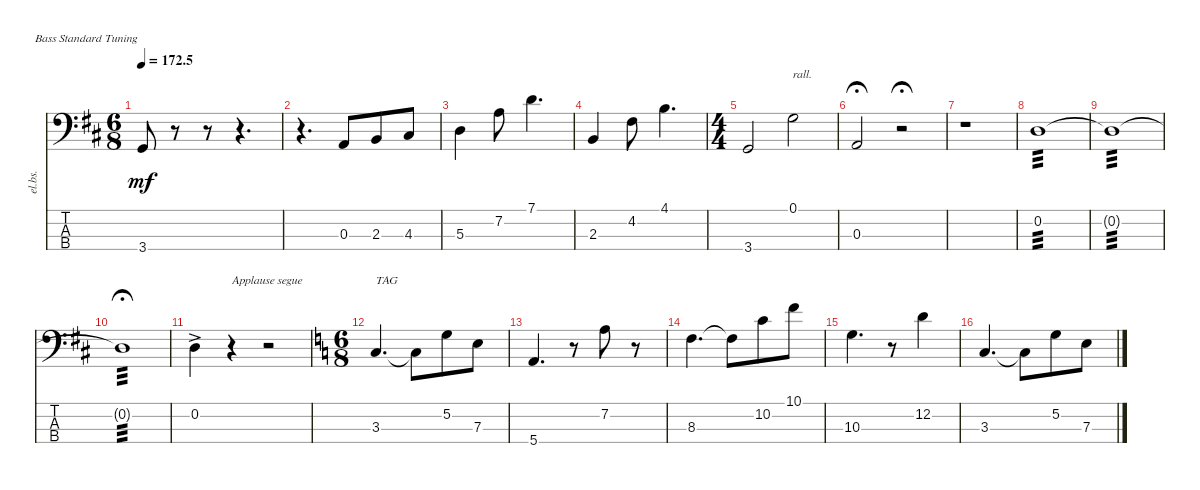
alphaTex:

\defaultSystemsLayout 4
\bracketExtendMode nobrackets
\track ("Electric Bass" "el.bs.") {defaultSystemsLayout 6 multiBarRest instrument electricbassfinger}
\staff {score tabs}
\tuning (G2 D2 A1 E1)
\ts (6 8)
\tempo
172.5
\accidentals auto
\clef f4
\ottava regular
\simile none
\ks d
3.4{acc forcenatural}.8{dy mf beam Up} r.8{beam Down} r.8{beam Down} r.4{d beam Down} |
r.4{d beam Down} 0.3{acc forcenatural}.8{beam Up} 2.3{acc forcenatural}.8{beam Up} 4.3{acc #}.8{beam Up} |
5.3{acc forcenatural}.4{beam Down} 7.2{acc forcenatural}.8{beam Down} 7.1{acc forcenatural}.4{d beam Down} |
2.3{acc forcenatural}.4{beam Up} 4.2{acc #}.8{beam Down} 4.1{acc forcenatural}.4{d beam Down} |
\ts (4 4)
\beaming (8 2 2 2 2)
3.4{acc forcenatural}.2{beam Up} 0.1{acc forcenatural}.2{txt "rall." beam Down} |
0.3{acc forcenatural}.2{fermata (medium 0.5) beam Up} r.2{fermata (medium 0.5) beam Down} |
r.1{beam Down} |
0.2{acc forcenatural}.1{tp 3 beam Down} |
0.2{t acc forcenatural}.1{tp 3 beam Down} |
0.2{t acc forcenatural}.1{tp 3 fermata (medium 0.5) beam Down} |
0.2{ac acc forcenatural}.4{beam Down} r.4{txt "Applause segue" beam Down} r.2{beam Down} |
\ts (6 8)
\beaming (8 3 3)
\ks c
3.3.4{d txt "TAG" beam Up} 3.3{t}.8{beam Down} 5.2.8{beam Down} 7.3.8{beam Down} |
5.4.4{d beam Up} r.8{beam Down} 7.2.8{beam Down} r.8{beam Down} |
8.3.4{d beam Down} 8.3{t}.8{beam Down} 10.2.8{beam Down} 10.1.8{beam Down} |
10.3.4{d beam Down} r.8{beam Down} 12.2.4{beam Down} |
3.3.4{d beam Up} 3.3{t}.8{beam Down} 5.2.8{beam Down} 7.3.8{beam Down}
